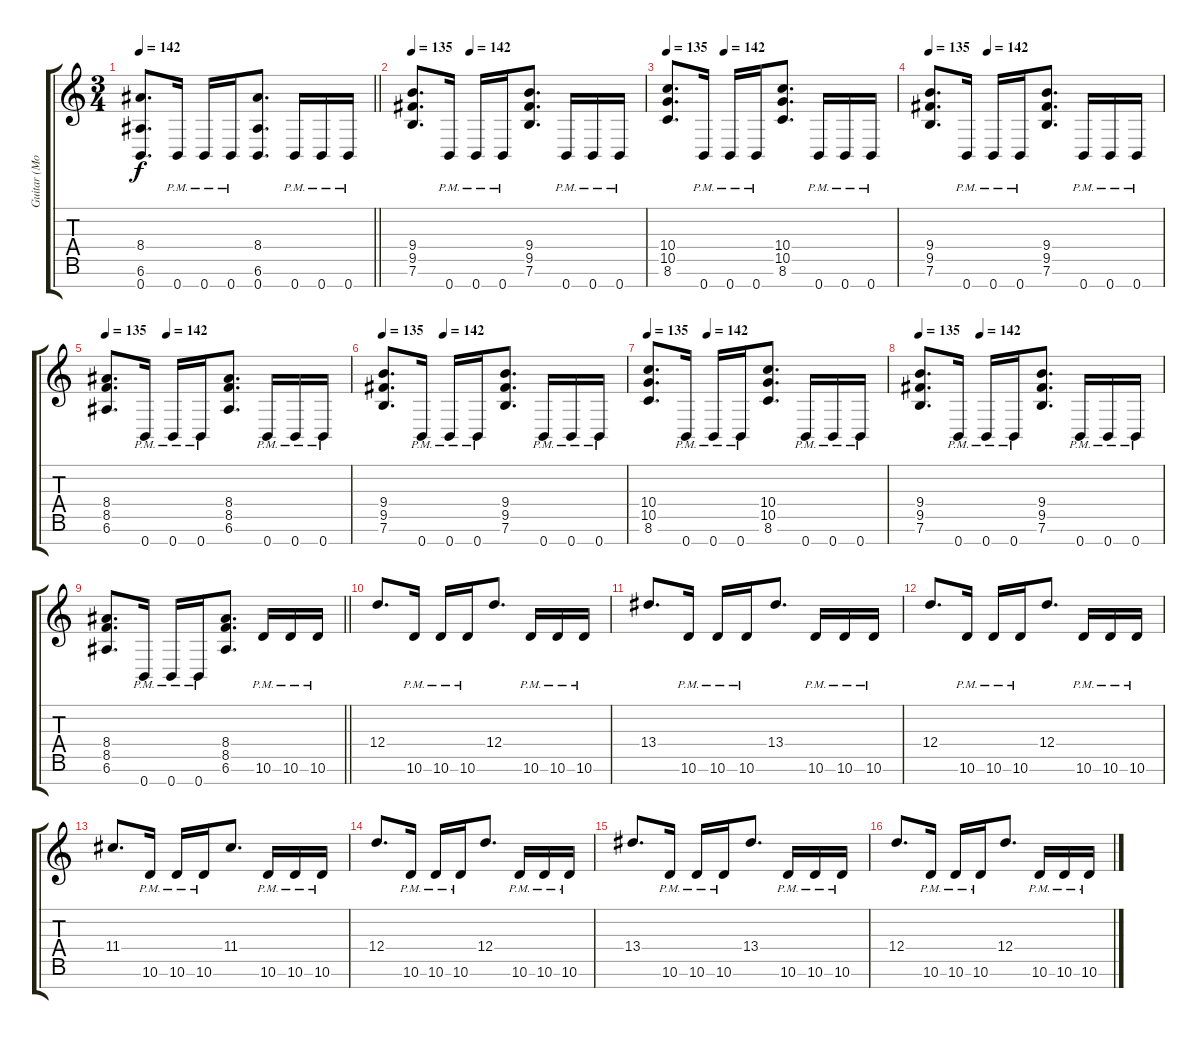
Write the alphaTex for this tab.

\track ("Guitar (Moyses)" "Guitar (Mo") {instrument distortionguitar}
\staff {score tabs}
\tuning (E4 B3 G3 D3 A2 E2 B1) {hide}
\ts (3 4)
\tempo 142
\clef g2
\barLineRight lightlight
\ks c
(8.4 6.6 0.7).8{d dy f} 0.7{pm}.16 0.7{pm}.16 0.7{pm}.16 (8.4 6.6 0.7).8{d} 0.7{pm}.16 0.7{pm}.16 0.7{pm}.16 |
\section ("" "")
\tempo 135
\tempo (142 0.25)
(9.4 9.5 7.6).8{d} 0.7{pm}.16 0.7{pm}.16 0.7{pm}.16 (9.4 9.5 7.6).8{d} 0.7{pm}.16 0.7{pm}.16 0.7{pm}.16 |
\tempo 135
\tempo (142 0.25)
(10.4 10.5 8.6).8{d} 0.7{pm}.16 0.7{pm}.16 0.7{pm}.16 (10.4 10.5 8.6).8{d} 0.7{pm}.16 0.7{pm}.16 0.7{pm}.16 |
\tempo 135
\tempo (142 0.25)
(9.4 9.5 7.6).8{d} 0.7{pm}.16 0.7{pm}.16 0.7{pm}.16 (9.4 9.5 7.6).8{d} 0.7{pm}.16 0.7{pm}.16 0.7{pm}.16 |
\tempo 135
\tempo (142 0.25)
(8.4 8.5 6.6).8{d} 0.7{pm}.16 0.7{pm}.16 0.7{pm}.16 (8.4 8.5 6.6).8{d} 0.7{pm}.16 0.7{pm}.16 0.7{pm}.16 |
\tempo 135
\tempo (142 0.25)
(9.4 9.5 7.6).8{d} 0.7{pm}.16 0.7{pm}.16 0.7{pm}.16 (9.4 9.5 7.6).8{d} 0.7{pm}.16 0.7{pm}.16 0.7{pm}.16 |
\tempo 135
\tempo (142 0.25)
(10.4 10.5 8.6).8{d} 0.7{pm}.16 0.7{pm}.16 0.7{pm}.16 (10.4 10.5 8.6).8{d} 0.7{pm}.16 0.7{pm}.16 0.7{pm}.16 |
\tempo 135
\tempo (142 0.25)
(9.4 9.5 7.6).8{d} 0.7{pm}.16 0.7{pm}.16 0.7{pm}.16 (9.4 9.5 7.6).8{d} 0.7{pm}.16 0.7{pm}.16 0.7{pm}.16 |
\barLineRight lightlight
(8.4 8.5 6.6).8{d} 0.7{pm}.16 0.7{pm}.16 0.7{pm}.16 (8.4 8.5 6.6).8{d} 10.6{pm}.16 10.6{pm}.16 10.6{pm}.16 |
\section ("" "")
12.4.8{d} 10.6{pm}.16 10.6{pm}.16 10.6{pm}.16 12.4.8{d} 10.6{pm}.16 10.6{pm}.16 10.6{pm}.16 |
13.4.8{d} 10.6{pm}.16 10.6{pm}.16 10.6{pm}.16 13.4.8{d} 10.6{pm}.16 10.6{pm}.16 10.6{pm}.16 |
12.4.8{d} 10.6{pm}.16 10.6{pm}.16 10.6{pm}.16 12.4.8{d} 10.6{pm}.16 10.6{pm}.16 10.6{pm}.16 |
11.4.8{d} 10.6{pm}.16 10.6{pm}.16 10.6{pm}.16 11.4.8{d} 10.6{pm}.16 10.6{pm}.16 10.6{pm}.16 |
12.4.8{d} 10.6{pm}.16 10.6{pm}.16 10.6{pm}.16 12.4.8{d} 10.6{pm}.16 10.6{pm}.16 10.6{pm}.16 |
13.4.8{d} 10.6{pm}.16 10.6{pm}.16 10.6{pm}.16 13.4.8{d} 10.6{pm}.16 10.6{pm}.16 10.6{pm}.16 |
12.4.8{d} 10.6{pm}.16 10.6{pm}.16 10.6{pm}.16 12.4.8{d} 10.6{pm}.16 10.6{pm}.16 10.6{pm}.16
